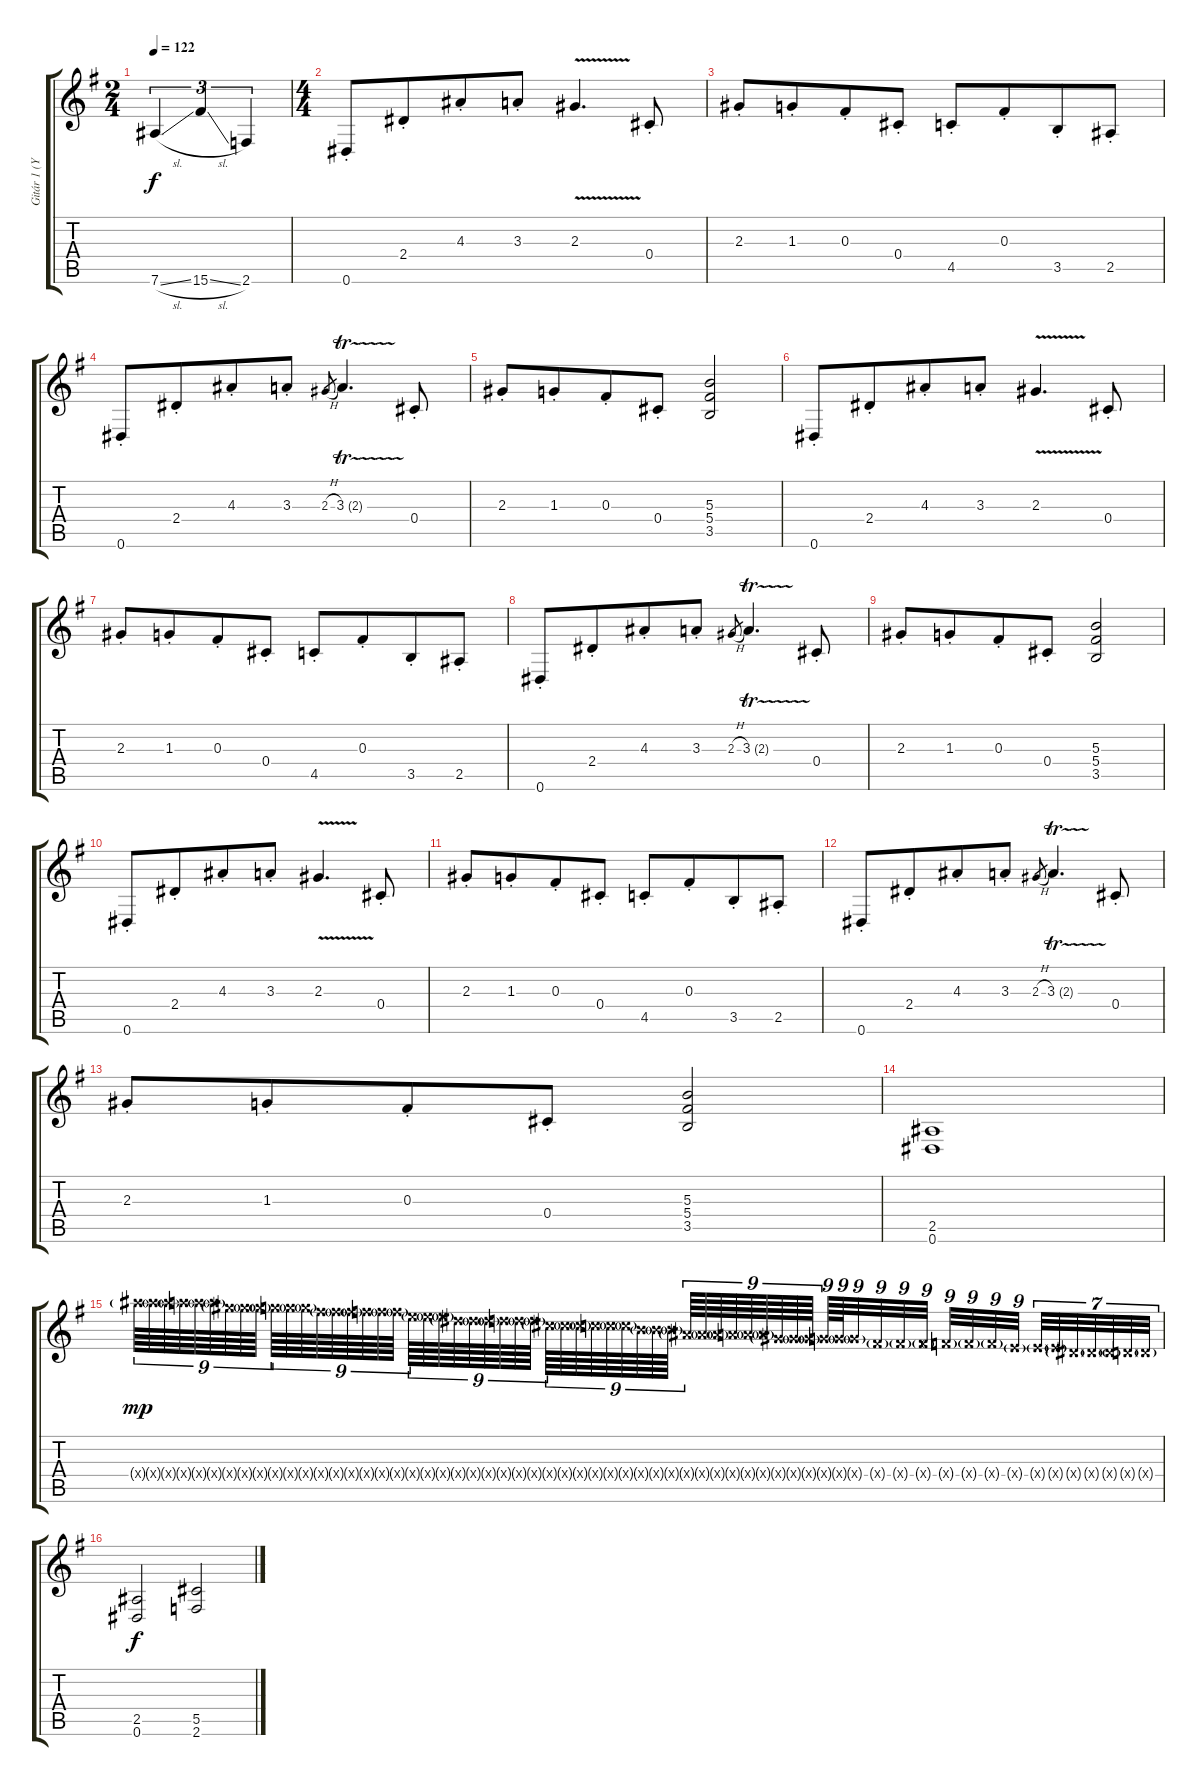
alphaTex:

\track ("Gitár 1 (Yngwie Malmsteen)" "Gitár 1 (Y") {instrument distortionguitar}
\staff {score tabs}
\tuning (Eb4 Bb3 Gb3 Db3 Ab2 Eb2) {hide}
\ts (2 4)
\tempo 122
\clef g2
\ks g
7.6{sl}.4{tu (3 2) dy f instrument distortionguitar} 15.6{sl}.4{tu (3 2)} 2.6.4{tu (3 2)} |
\ts (4 4)
0.6{st}.8 2.4{st}.8{beam merge} 4.3{st}.8 3.3{st}.8 2.3{v}.4{d} 0.4{st}.8 |
2.3{st}.8 1.3{st}.8{beam merge} 0.3{st}.8 0.4{st}.8 4.5{st}.8 0.3{st}.8{beam merge} 3.5{st}.8 2.5{st}.8 |
0.6{st}.8 2.4{st}.8{beam merge} 4.3{st}.8 3.3{st}.8 2.3{h}.8{gr} 3.3{tr (2 32)}.4{d} 0.4{st}.8 |
2.3{st}.8 1.3{st}.8{beam merge} 0.3{st}.8 0.4{st}.8 (5.3 5.4 3.5).2 |
0.6{st}.8 2.4{st}.8{beam merge} 4.3{st}.8 3.3{st}.8 2.3{v}.4{d} 0.4{st}.8 |
2.3{st}.8 1.3{st}.8{beam merge} 0.3{st}.8 0.4{st}.8 4.5{st}.8 0.3{st}.8{beam merge} 3.5{st}.8 2.5{st}.8 |
0.6{st}.8 2.4{st}.8{beam merge} 4.3{st}.8 3.3{st}.8 2.3{h}.8{gr} 3.3{tr (2 32)}.4{d} 0.4{st}.8 |
2.3{st}.8 1.3{st}.8{beam merge} 0.3{st}.8 0.4{st}.8 (5.3 5.4 3.5).2 |
0.6{st}.8 2.4{st}.8{beam merge} 4.3{st}.8 3.3{st}.8 2.3{v}.4{d} 0.4{st}.8 |
2.3{st}.8 1.3{st}.8{beam merge} 0.3{st}.8 0.4{st}.8 4.5{st}.8 0.3{st}.8{beam merge} 3.5{st}.8 2.5{st}.8 |
0.6{st}.8 2.4{st}.8{beam merge} 4.3{st}.8 3.3{st}.8 2.3{h}.8{gr} 3.3{tr (2 32)}.4{d} 0.4{st}.8 |
2.3{st}.8 1.3{st}.8{beam merge} 0.3{st}.8 0.4{st}.8 (5.3 5.4 3.5).2 |
(2.5 0.6).1 |
21.4{g x}.64{tu (9 8) dy mp} 21.4{g x}.64{tu (9 8)} 21.4{g x}.64{tu (9 8)} 20.4{g x}.64{tu (9 8)} 20.4{g x}.64{tu (9 8)} 20.4{g x}.64{tu (9 8)} 19.4{g x}.64{tu (9 8)} 19.4{g x}.64{tu (9 8)} 19.4{g x}.64{tu (9 8) beam splitsecondary} 18.4{g x}.64{tu (9 8)} 18.4{g x}.64{tu (9 8)} 18.4{g x}.64{tu (9 8)} 17.4{g x}.64{tu (9 8)} 17.4{g x}.64{tu (9 8)} 17.4{g x}.64{tu (9 8)} 16.4{g x}.64{tu (9 8)} 16.4{g x}.64{tu (9 8)} 16.4{g x}.64{tu (9 8)} 15.4{g x}.64{tu (9 8)} 15.4{g x}.64{tu (9 8)} 15.4{g x}.64{tu (9 8)} 14.4{g x}.64{tu (9 8)} 14.4{g x}.64{tu (9 8)} 14.4{g x}.64{tu (9 8)} 13.4{g x}.64{tu (9 8)} 13.4{g x}.64{tu (9 8)} 13.4{g x}.64{tu (9 8) beam splitsecondary} 12.4{g x}.64{tu (9 8)} 12.4{g x}.64{tu (9 8)} 12.4{g x}.64{tu (9 8)} 11.4{g x}.64{tu (9 8)} 11.4{g x}.64{tu (9 8)} 11.4{g x}.64{tu (9 8)} 10.4{g x}.64{tu (9 8)} 10.4{g x}.64{tu (9 8)} 10.4{g x}.64{tu (9 8)} 9.4{g x}.64{tu (9 8)} 9.4{g x}.64{tu (9 8)} 9.4{g x}.64{tu (9 8)} 8.4{g x}.64{tu (9 8)} 8.4{g x}.64{tu (9 8)} 8.4{g x}.64{tu (9 8)} 7.4{g x}.64{tu (9 8)} 7.4{g x}.64{tu (9 8)} 7.4{g x}.64{tu (9 8) beam splitsecondary} 6.4{g x}.64{tu (9 8)} 6.4{g x}.64{tu (9 8)} 6.4{g x}.32{tu (9 8)} 5.4{g x}.32{tu (9 8)} 5.4{g x}.32{tu (9 8)} 5.4{g x}.32{tu (9 8)} 4.4{g x}.32{tu (9 8)} 4.4{g x}.32{tu (9 8)} 4.4{g x}.32{tu (9 8)} 3.4{g x}.32{tu (9 8) beam splitsecondary} 3.4{g x}.32{tu (7 4)} 3.4{g x}.32{tu (7 4)} 2.4{g x}.32{tu (7 4)} 2.4{g x}.32{tu (7 4)} 2.4{g x}.32{tu (7 4)} 1.4{g x}.32{tu (7 4)} 1.4{g x}.32{tu (7 4)} |
(2.5 0.6).2{dy f} (5.5 2.6).2
